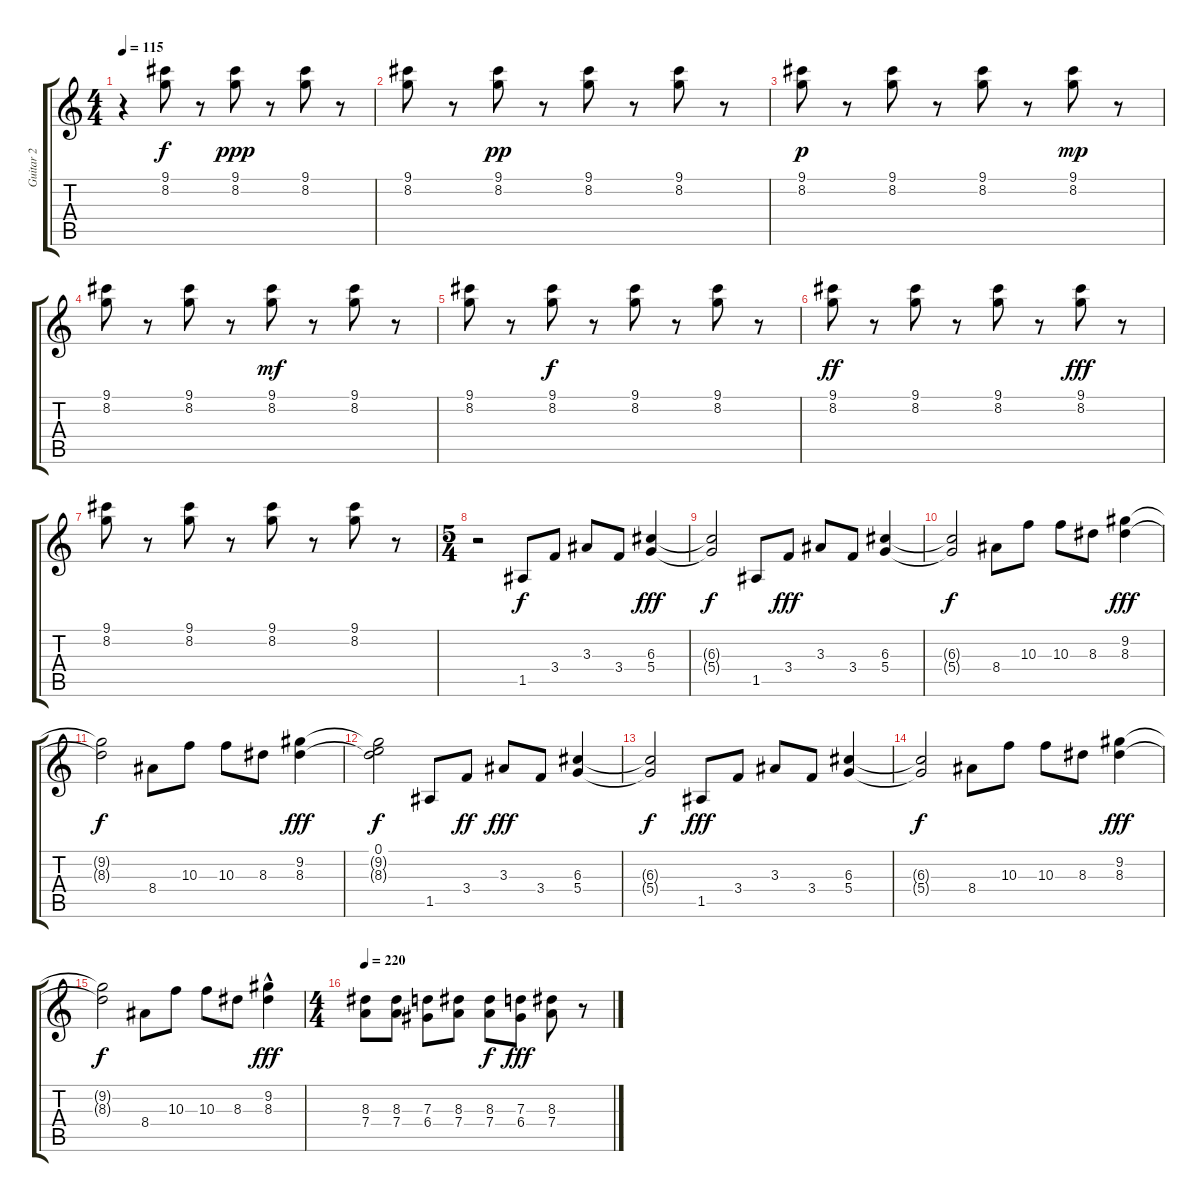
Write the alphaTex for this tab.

\track ("Guitar 2" "Guitar 2") {instrument distortionguitar}
\staff {score tabs}
\tuning (E4 B3 G3 D3 A2 E2) {hide}
\ts (4 4)
\tempo 115
\clef g2
\ks c
r.4{dy f instrument distortionguitar} (9.1 8.2).8 r.8 (9.1 8.2).8{dy ppp} r.8 (9.1 8.2).8 r.8 |
(9.1 8.2).8 r.8 (9.1 8.2).8{dy pp} r.8 (9.1 8.2).8 r.8 (9.1 8.2).8 r.8 |
(9.1 8.2).8{dy p} r.8 (9.1 8.2).8 r.8 (9.1 8.2).8 r.8 (9.1 8.2).8{dy mp} r.8 |
(9.1 8.2).8 r.8 (9.1 8.2).8 r.8 (9.1 8.2).8{dy mf} r.8 (9.1 8.2).8 r.8 |
(9.1 8.2).8 r.8 (9.1 8.2).8{dy f} r.8 (9.1 8.2).8 r.8 (9.1 8.2).8 r.8 |
(9.1 8.2).8{dy ff} r.8 (9.1 8.2).8 r.8 (9.1 8.2).8 r.8 (9.1 8.2).8{dy fff} r.8 |
(9.1 8.2).8 r.8 (9.1 8.2).8 r.8 (9.1 8.2).8 r.8 (9.1 8.2).8 r.8 |
\ts (5 4)
r.2 1.5.8{dy f} 3.4.8 3.3.8 3.4.8 (6.3 5.4).4{dy fff} |
(6.3{t} 5.4{t}).2{dy f} 1.5.8 3.4.8{dy fff} 3.3.8 3.4.8 (6.3 5.4).4 |
(6.3{t} 5.4{t}).2{dy f} 8.4.8 10.3.8 10.3.8 8.3.8 (9.2 8.3).4{dy fff} |
(9.2{t} 8.3{t}).2{dy f} 8.4.8 10.3.8 10.3.8 8.3.8 (9.2 8.3).4{dy fff} |
(0.1 9.2{t} 8.3{t}).2{dy f} 1.5.8 3.4.8{dy ff} 3.3.8{dy fff} 3.4.8 (6.3 5.4).4 |
(6.3{t} 5.4{t}).2{dy f} 1.5.8{dy fff} 3.4.8 3.3.8 3.4.8 (6.3 5.4).4 |
(6.3{t} 5.4{t}).2{dy f} 8.4.8 10.3.8 10.3.8 8.3.8 (9.2 8.3).4{dy fff} |
(9.2{t} 8.3{t}).2{dy f} 8.4.8 10.3.8 10.3.8 8.3.8 (9.2{hac} 8.3).4{dy fff} |
\ts (4 4)
\tempo 220
(8.3 7.4).8 (8.3 7.4).8 (7.3 6.4).8 (8.3 7.4).8 (8.3 7.4).8{dy f} (7.3 6.4).8{dy fff} (8.3 7.4).8 r.8
